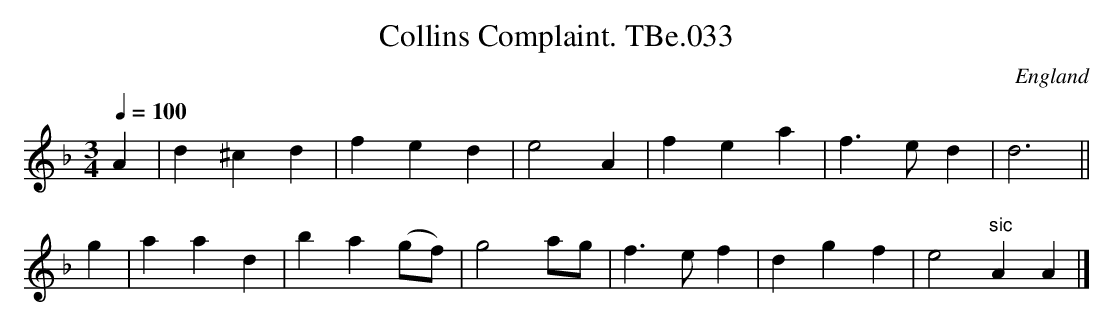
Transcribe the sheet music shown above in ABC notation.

X:1
T:Collins Complaint. TBe.033
M:3/4
L:1/4
Q:1/4=100
O:England
K:F major
A | d^cd | fed | e2 A | fea | f>ed | d3 ||!
g | aad | ba(g/f/) | g2 a/g/ | f>ef | dgf | e2 "^sic"AA |]
